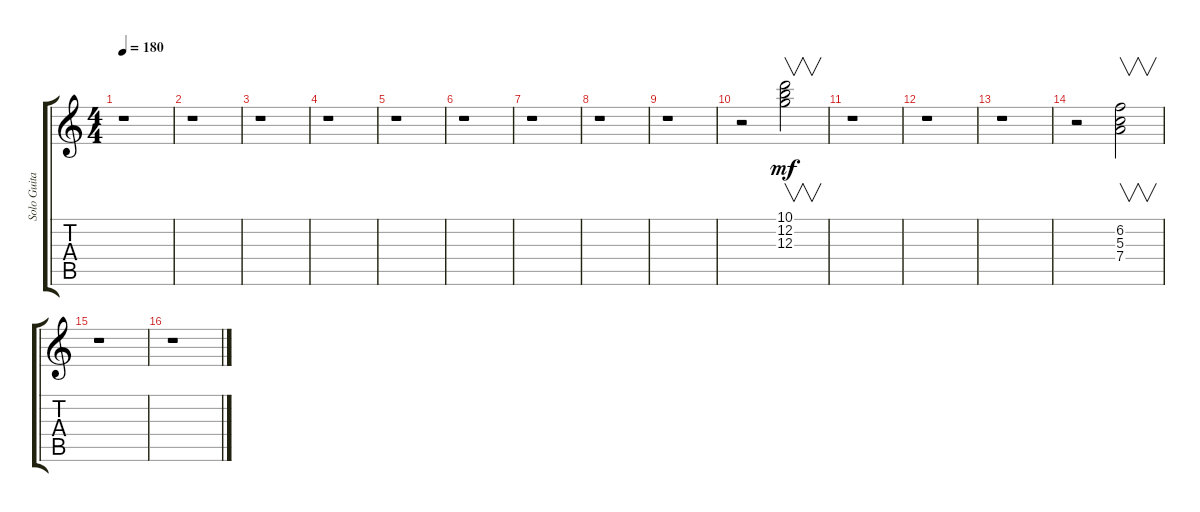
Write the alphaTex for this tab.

\track ("Solo Guitar" "Solo Guita") {instrument overdrivenguitar}
\staff {score tabs}
\tuning (E4 B3 G3 D3 A2 E2) {hide}
\ts (4 4)
\tempo 180
\clef g2
\ks c
r.1{dy mf} |
r.1 |
r.1 |
r.1 |
r.1 |
r.1 |
r.1 |
r.1 |
r.1 |
r.2 (10.1 12.2 12.3).2{v} |
r.1 |
r.1 |
r.1 |
r.2 (6.2 5.3 7.4).2{v} |
r.1 |
r.1
